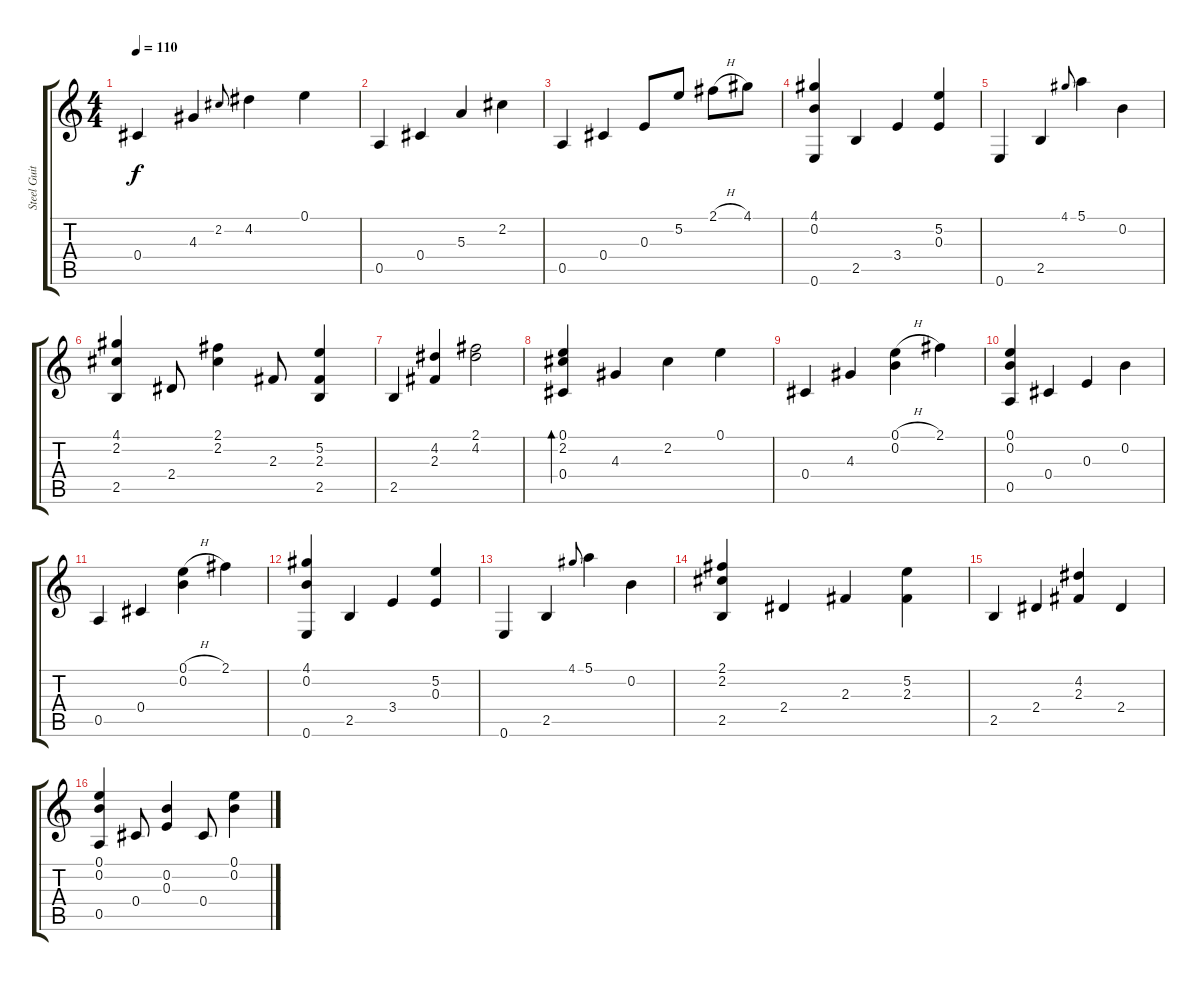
\track ("Steel Guitar" "Steel Guit") {instrument acousticguitarsteel}
\staff {score tabs}
\tuning (E4 B3 E3 Db3 A2 E2) {hide}
\ts (4 4)
\tempo 110
\clef g2
\ks c
0.4.4{dy f} 4.3.4 2.2.8{gr onbeat} 4.2.4 0.1.4 |
0.5.4 0.4.4 5.3.4 2.2.4 |
0.5.4 0.4.4 0.3.8 5.2.8 2.1{h}.8 4.1.8 |
(4.1 0.2 0.6).4 2.5.4 3.4.4 (5.2 0.3).4 |
0.6.4 2.5.4 4.1.8{gr onbeat} 5.1.4 0.2.4 |
(4.1 2.2 2.5).4 2.4.8 (2.1 2.2).4 2.3.8 (5.2 2.3 2.5).4 |
2.5.4 (4.2 2.3).4 (2.1 4.2).2 |
(0.1 2.2 0.4).4{bd 60} 4.3.4 2.2.4 0.1.4 |
0.4.4 4.3.4 (0.1{h} 0.2).4 2.1.4 |
(0.1 0.2 0.5).4 0.4.4 0.3.4 0.2.4 |
0.5.4 0.4.4 (0.1{h} 0.2).4 2.1.4 |
(4.1 0.2 0.6).4 2.5.4 3.4.4 (5.2 0.3).4 |
0.6.4 2.5.4 4.1.8{gr onbeat} 5.1.4 0.2.4 |
(2.1 2.2 2.5).4 2.4.4 2.3.4 (5.2 2.3).4 |
2.5.4 2.4.4 (4.2 2.3).4 2.4.4 |
(0.1 0.2 0.5).4 0.4.8 (0.2 0.3).4 0.4.8 (0.1 0.2).4
